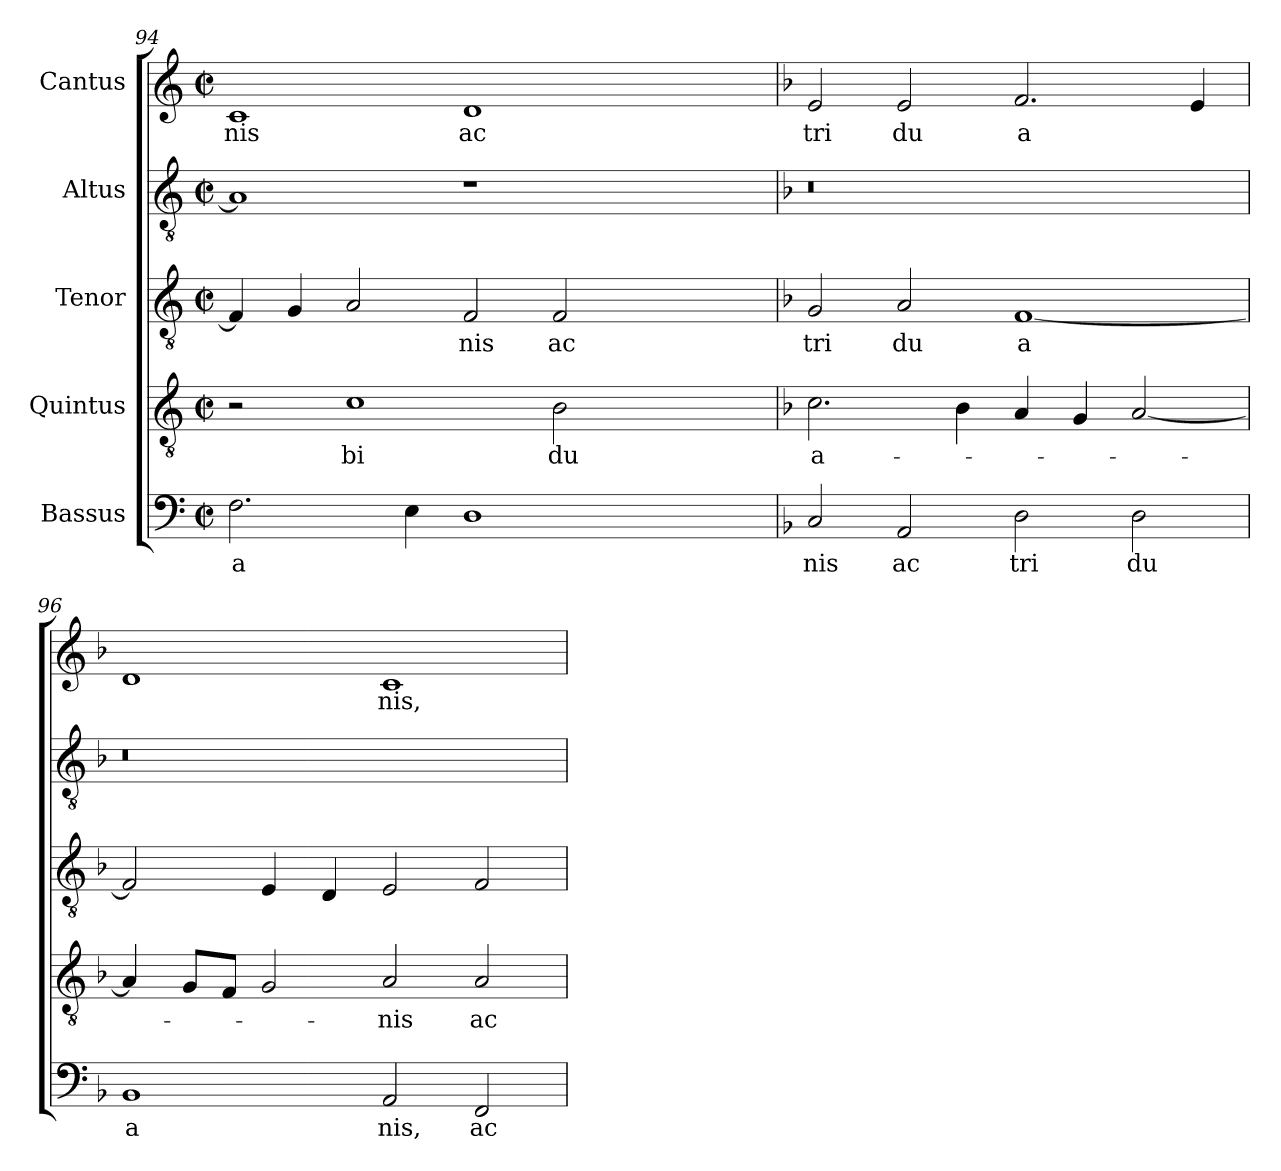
**kern	**text	**kern	**text	**kern	**text	**kern	**kern	**text
*part5	*part5	*part4	*part4	*part3	*part3	*part2	*part1	*part1
*staff5	*staff5	*staff4	*staff4	*staff3	*staff3	*staff2	*staff1	*staff1
*I"Bassus	*	*I"Quintus	*	*I"Tenor	*	*I"Altus	*I"Cantus	*
*clefF4	*	*clefGv2	*	*clefGv2	*	*clefGv2	*clefG2	*
*k[]	*	*k[]	*	*k[]	*	*k[]	*k[]	*
*C:	*	*C:	*	*C:	*	*C:	*C:	*
*M2/2	*	*M2/2	*	*M2/2	*	*M2/2	*M2/2	*
*met(c|)	*	*met(c|)	*	*met(c|)	*	*met(c|)	*met(c|)	*
=94	=94	=94	=94	=94	=94	=94	=94	=94
!	!LO:LY:b:cj	!	!	!	!	!	!	!LO:LY:b:cj
2.F\	a	2r	.	4F/]	.	1A]	1c	nis
.	.	.	.	4G/	.	.	.	.
!	!	!	!LO:LY:b:cj	!	!	!	!	!
.	.	1c	bi	2A/	.	.	.	.
4E\	.	.	.	.	.	.	.	.
!	!	!	!	!	!LO:LY:b:cj	!LO:N:vis=1	!	!LO:LY:b:cj
1D	.	.	.	2F/	nis	0r	1d	ac
!	!	!	!LO:LY:b:cj	!	!LO:LY:b:cj	!	!	!
.	.	2B\	du	2F/	ac	.	.	.
1ryy	.	1ryy	.	1ryy	.	.	1ryy	.
!!LO:PB:g=z
=95	=95	=95	=95	=95	=95	=95	=95	=95
*k[b-]	*	*k[b-]	*	*k[b-]	*	*k[b-]	*k[b-]	*
*F:	*	*F:	*	*F:	*	*F:	*F:	*
!	!LO:LY:b:cj	!	!LO:LY:b:cj	!	!LO:LY:b:cj	!	!	!LO:LY:b:cj
2C/	nis	2.c\	a-	2G/	tri	0r	2e/	tri
!	!LO:LY:b:cj	!	!	!	!LO:LY:b:cj	!	!	!LO:LY:b:cj
2AA/	ac	.	.	2A/	du	.	2e/	du
.	.	4B-\	.	.	.	.	.	.
!	!LO:LY:b:cj	!	!	!	!LO:LY:b:rj	!	!	!LO:LY:b:cj
2D\	tri	4A/	.	[<1F	a	.	2.f/	a
.	.	4G/	.	.	.	.	.	.
!	!LO:LY:b:cj	!	!	!	!	!	!	!
2D\	du	[<2A/	.	.	.	.	.	.
.	.	.	.	.	.	.	4e/	.
=96	=96	=96	=96	=96	=96	=96	=96	=96
!	!LO:LY:b:cj	!	!	!	!	!	!	!
1BB-	a	4A/]	.	2F/]	.	0r	1d	.
.	.	8G/L	.	.	.	.	.	.
.	.	8F/J	.	.	.	.	.	.
.	.	2G/	.	4E/	.	.	.	.
.	.	.	.	4D/	.	.	.	.
!	!LO:LY:b:cj	!	!LO:LY:b:cj	!	!	!	!	!LO:LY:b:cj
2AA/	nis,	2A/	-nis	2E/	.	.	1c	nis,
!	!LO:LY:b:cj	!	!LO:LY:b:cj	!	!	!	!	!
2FF/	ac	2A/	ac	2F/	.	.	.	.
=	=	=	=	=	=	=	=	=
*-	*-	*-	*-	*-	*-	*-	*-	*-
